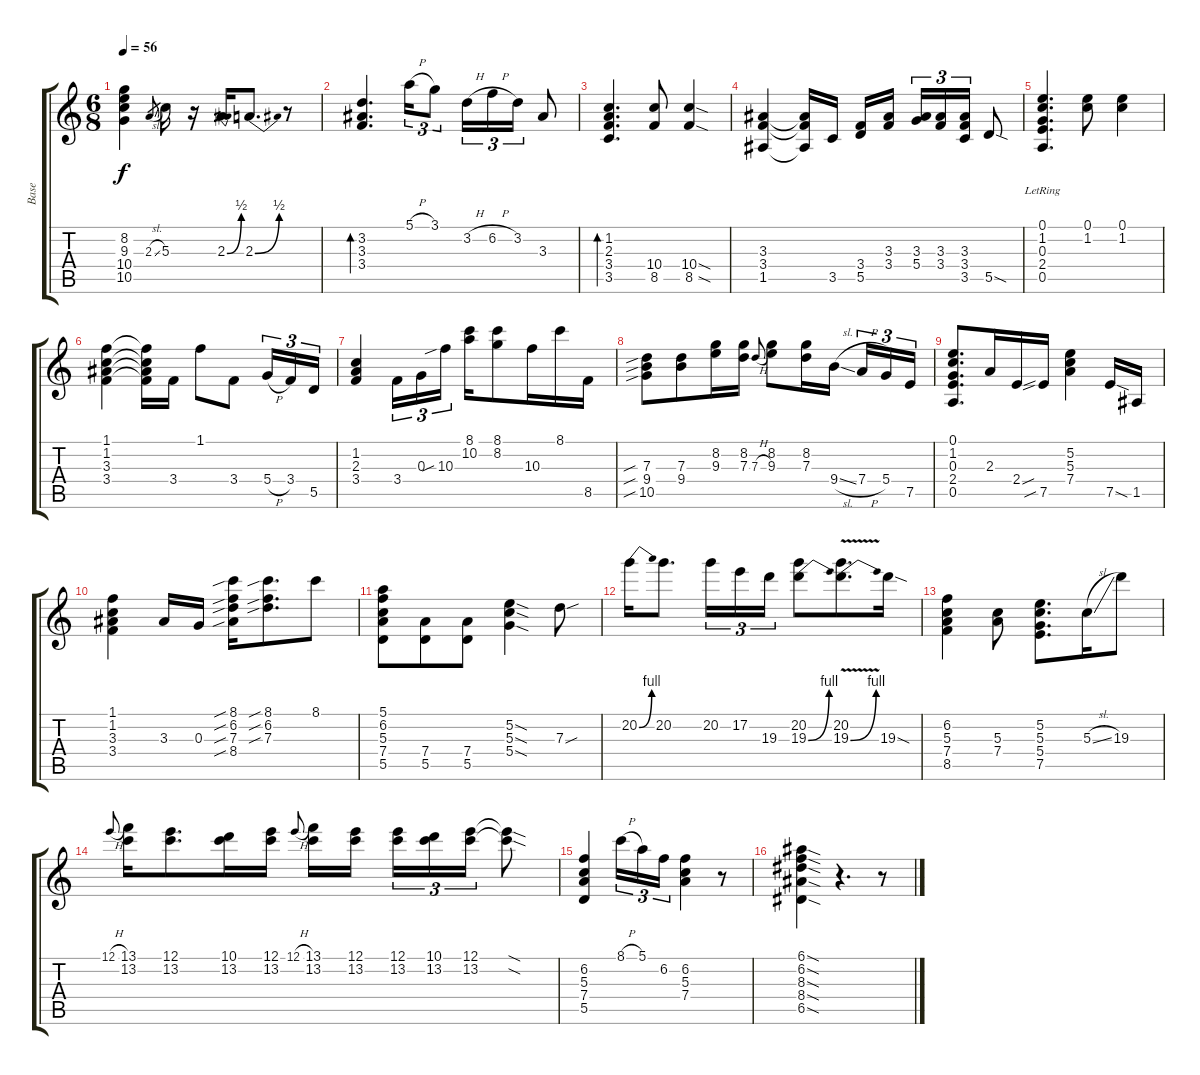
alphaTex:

\track ("Base" "Base") {instrument acousticguitarsteel}
\staff {score tabs}
\tuning (E4 B3 G3 D3 A2 E2) {hide}
\ts (6 8)
\tempo 56
\clef g2
\ks c
(8.2 9.3 10.4 10.5).4{dy f} 2.3{sl}.8{gr} 5.3.16 r.16 2.3{be (bend 0 0 60 2)}.16 2.3{be (bend 0 0 60 2)}.8{d} r.8 |
(3.2 3.3 3.4).4{d bd 240} 5.1{h}.16{tu (3 2)} 3.1.8{tu (3 2)} 3.2{h}.16{tu (3 2)} 6.2{h}.16{tu (3 2)} 3.2.16{tu (3 2)} 3.3.8 |
(1.2 2.3 3.4 3.5).4{d bd 240} (10.4 8.5).8 (10.4{sod} 8.5{sod}).4 |
(3.3 3.4 1.5).4 (3.3{t} 3.4{t} 1.5{t}).16 3.5.16 (3.4 5.5).16 (3.3 3.4).16{beam splitsecondary} (3.3 5.4).16{tu (3 2)} (3.3 3.4).16{tu (3 2)} (3.3 3.4 3.5).16{tu (3 2)} 5.5{sod}.8 |
(0.1{lr} 1.2 0.3 2.4 0.5).4{d} (0.1 1.2).8 (0.1 1.2).4 |
(1.1 1.2 3.3 3.4).4 (1.1{t} 1.2{t} 3.3{t} 3.4{t}).16 3.4.16 1.1.8 3.4.8 5.4{h}.16{tu (3 2)} 3.4.16{tu (3 2)} 5.5.16{tu (3 2)} |
(1.2 2.3 3.4).4 3.4.16{tu (3 2)} 0.3.16{tu (3 2)} 10.3{sib}.16{tu (3 2)} (8.1 10.2).16 (8.1 8.2).8 10.3.16 8.1.16 8.5.16 |
(7.3{sib} 9.4{sib} 10.5{sib}).8 (7.3 9.4).8 (8.2 9.3).16 (8.2 7.3).16 7.3{h}.8{gr onbeat} (8.2 9.3).8 (8.2 7.3).16 9.4{sl}.16{beam splitsecondary} 7.4{h}.16{tu (3 2)} 5.4.16{tu (3 2)} 7.5.16{tu (3 2)} |
(0.1 1.2 0.3 2.4 0.5).8{d} 2.3.16 2.4{sou}.16 7.5{sib}.16 (5.2 5.3 7.4).4 7.5{sod}.16 1.5.16 |
(1.1 1.2 3.3 3.4).4 3.3.16 0.3.16 (8.1{sib} 6.2{sib} 7.3{sib} 8.4{sib}).16 (8.1{sib} 6.2{sib} 7.3{sib}).8{d} 8.1.8 |
(5.1 6.2 5.3 7.4 5.5).8 (7.4 5.5).8 (7.4 5.5).8 (5.2{sod} 5.3{sod} 5.4{sod}).4 7.3{sou}.8 |
20.2{be (bend 0 0 60 4)}.16{instrument distortionguitar} 20.2.8{d} 20.2.16{tu (3 2)} 17.2.16{tu (3 2)} 19.3.16{tu (3 2)} (20.2 19.3{be (bend 0 0 60 4)}).8 (20.2 19.3{be (bend 0 0 60 4) v}).8{d} 19.3{sod}.16 |
(6.2 5.3 7.4 8.5).4{instrument acousticguitarsteel} (5.3 7.4).8 (5.2 5.3 5.4 7.5).8{d} 5.3{sl}.16 19.3.8 |
12.1{h}.8{gr onbeat} (13.1 13.2).16{instrument distortionguitar} (12.1 13.2).8{d} (10.1 13.2).16 (12.1 13.2).16 12.1{h}.8{gr onbeat} (13.1 13.2).16 (12.1 13.2).16{beam splitsecondary} (12.1 13.2).16{tu (3 2)} (10.1 13.2).16{tu (3 2)} (12.1 13.2).16{tu (3 2)} (12.1{sod t} 13.2{sod t}).8 |
(6.2 5.3 7.4 5.5).4{instrument acousticguitarsteel} 8.1{h}.16{tu (3 2)} 5.1.16{tu (3 2)} 6.2.16{tu (3 2)} (6.2 5.3 7.4).4 r.8 |
(6.1{sod} 6.2{sod} 8.3{sod} 8.4{sod} 6.5{sod}).4 r.4{d} r.8
